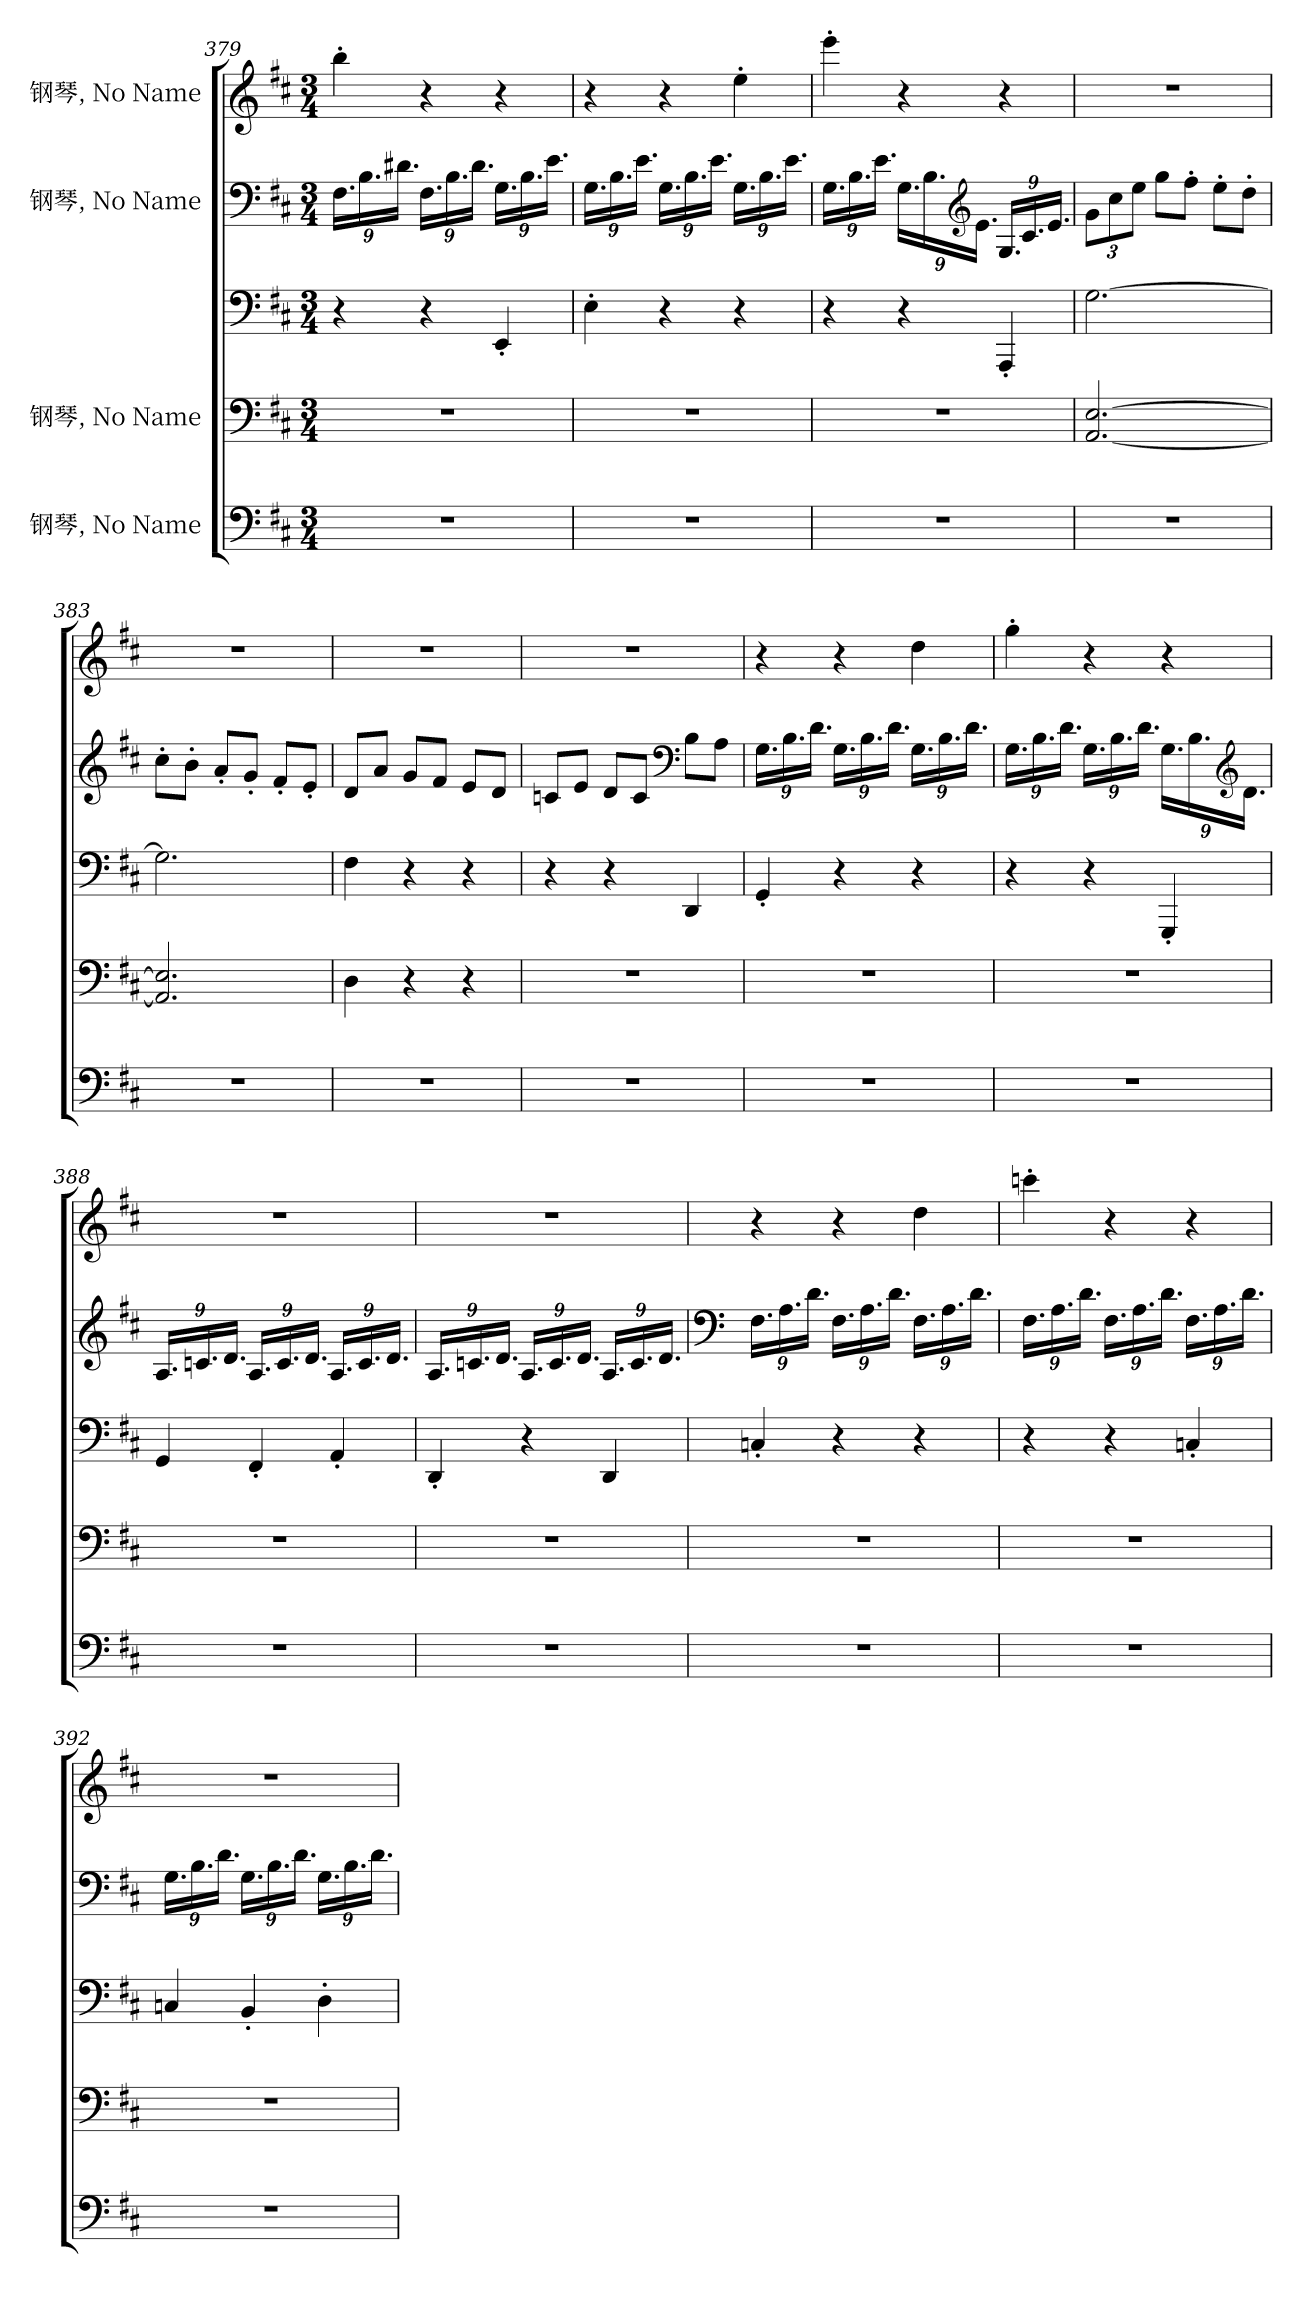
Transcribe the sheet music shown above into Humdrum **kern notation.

**kern	**kern	**kern	**kern	**kern
*part4	*part3	*part3	*part2	*part1
*staff5	*staff4	*staff3	*staff2	*staff1
*I"钢琴, No Name	*I"钢琴, No Name	*	*I"钢琴, No Name	*I"钢琴, No Name
*clefF4	*clefF4	*clefF4	*clefF4	*clefG2
*k[f#c#]	*k[f#c#]	*k[f#c#]	*k[f#c#]	*k[f#c#]
*M3/4	*M3/4	*M3/4	*M3/4	*M3/4
*	*	*	*Xbrackettup	*
=379	=379	=379	=379	=379
2.r	2.r	4r	18.F#\LL	4bb'\
.	.	.	18.B\	.
.	.	.	18.d#X\JJ	.
.	.	4r	18.F#\LL	4r
.	.	.	18.B\	.
.	.	.	18.d#\JJ	.
.	.	4EE'/	18.G\LL	4r
.	.	.	18.B\	.
.	.	.	18.e\JJ	.
=380	=380	=380	=380	=380
2.r	2.r	4E'\	18.G\LL	4r
.	.	.	18.B\	.
.	.	.	18.e\JJ	.
.	.	4r	18.G\LL	4r
.	.	.	18.B\	.
.	.	.	18.e\JJ	.
.	.	4r	18.G\LL	4ee'\
.	.	.	18.B\	.
.	.	.	18.e\JJ	.
!!LO:PB:g=z
=381	=381	=381	=381	=381
2.r	2.r	4r	18.G\LL	4eee'\
.	.	.	18.B\	.
.	.	.	18.e\JJ	.
.	.	4r	18.G\LL	4r
.	.	.	18.B\	.
*	*	*	*clefG2	*
.	.	.	18.e\JJ	.
.	.	4AAA'/	18.G/LL	4r
.	.	.	18.c#/	.
.	.	.	18.e/JJ	.
=382	=382	=382	=382	=382
2.r	[2.AA/ [2.E/	[2.G\	12g\L	2.r
.	.	.	12cc#\	.
.	.	.	12ee\J	.
.	.	.	8gg\L	.
.	.	.	8ff#'\J	.
.	.	.	8ee'\L	.
.	.	.	8dd'\J	.
=383	=383	=383	=383	=383
2.r	2.AA/] 2.E/]	2.G\]	8cc#'\L	2.r
.	.	.	8b'\J	.
.	.	.	8a'/L	.
.	.	.	8g'/J	.
.	.	.	8f#'/L	.
.	.	.	8e'/J	.
=384	=384	=384	=384	=384
2.r	4D\	4F#\	8d/L	2.r
.	.	.	8a/J	.
.	4r	4r	8g/L	.
.	.	.	8f#/J	.
.	4r	4r	8e/L	.
.	.	.	8d/J	.
!!LO:LB:g=z
=385	=385	=385	=385	=385
2.r	2.r	4r	8cn/L	2.r
.	.	.	8e/J	.
.	.	4r	8d/L	.
.	.	.	8c/J	.
*	*	*	*clefF4	*
.	.	4DD/	8B\L	.
.	.	.	8A\J	.
=386	=386	=386	=386	=386
*	*	*	*	*MM196
2.r	2.r	4GG'/	18.G\LL	4r
.	.	.	18.B\	.
.	.	.	18.d\JJ	.
.	.	4r	18.G\LL	4r
.	.	.	18.B\	.
.	.	.	18.d\JJ	.
.	.	4r	18.G\LL	4dd\
.	.	.	18.B\	.
.	.	.	18.d\JJ	.
=387	=387	=387	=387	=387
2.r	2.r	4r	18.G\LL	4gg'\
.	.	.	18.B\	.
.	.	.	18.d\JJ	.
.	.	4r	18.G\LL	4r
.	.	.	18.B\	.
.	.	.	18.d\JJ	.
.	.	4GGG'/	18.G\LL	4r
.	.	.	18.B\	.
*	*	*	*clefG2	*
.	.	.	18.d\JJ	.
!!LO:PB:g=z
=388	=388	=388	=388	=388
2.r	2.r	4GG/	18.A/LL	2.r
.	.	.	18.cn/	.
.	.	.	18.d/JJ	.
.	.	4FF#'/	18.A/LL	.
.	.	.	18.c/	.
.	.	.	18.d/JJ	.
.	.	4AA'/	18.A/LL	.
.	.	.	18.c/	.
.	.	.	18.d/JJ	.
=389	=389	=389	=389	=389
2.r	2.r	4DD'/	18.A/LL	2.r
.	.	.	18.cn/	.
.	.	.	18.d/JJ	.
.	.	4r	18.A/LL	.
.	.	.	18.c/	.
.	.	.	18.d/JJ	.
.	.	4DD/	18.A/LL	.
.	.	.	18.c/	.
.	.	.	18.d/JJ	.
!!LO:LB:g=z
=390	=390	=390	=390	=390
*	*	*	*clefF4	*
2.r	2.r	4Cn'/	18.F#\LL	4r
.	.	.	18.A\	.
.	.	.	18.d\JJ	.
.	.	4r	18.F#\LL	4r
.	.	.	18.A\	.
.	.	.	18.d\JJ	.
.	.	4r	18.F#\LL	4dd\
.	.	.	18.A\	.
.	.	.	18.d\JJ	.
=391	=391	=391	=391	=391
2.r	2.r	4r	18.F#\LL	4cccn'\
.	.	.	18.A\	.
.	.	.	18.d\JJ	.
.	.	4r	18.F#\LL	4r
.	.	.	18.A\	.
.	.	.	18.d\JJ	.
.	.	4Cn'/	18.F#\LL	4r
.	.	.	18.A\	.
.	.	.	18.d\JJ	.
=392	=392	=392	=392	=392
2.r	2.r	4Cn/	18.G\LL	2.r
.	.	.	18.B\	.
.	.	.	18.d\JJ	.
.	.	4BB'/	18.G\LL	.
.	.	.	18.B\	.
.	.	.	18.d\JJ	.
.	.	4D'\	18.G\LL	.
.	.	.	18.B\	.
.	.	.	18.d\JJ	.
=	=	=	=	=
*-	*-	*-	*-	*-
